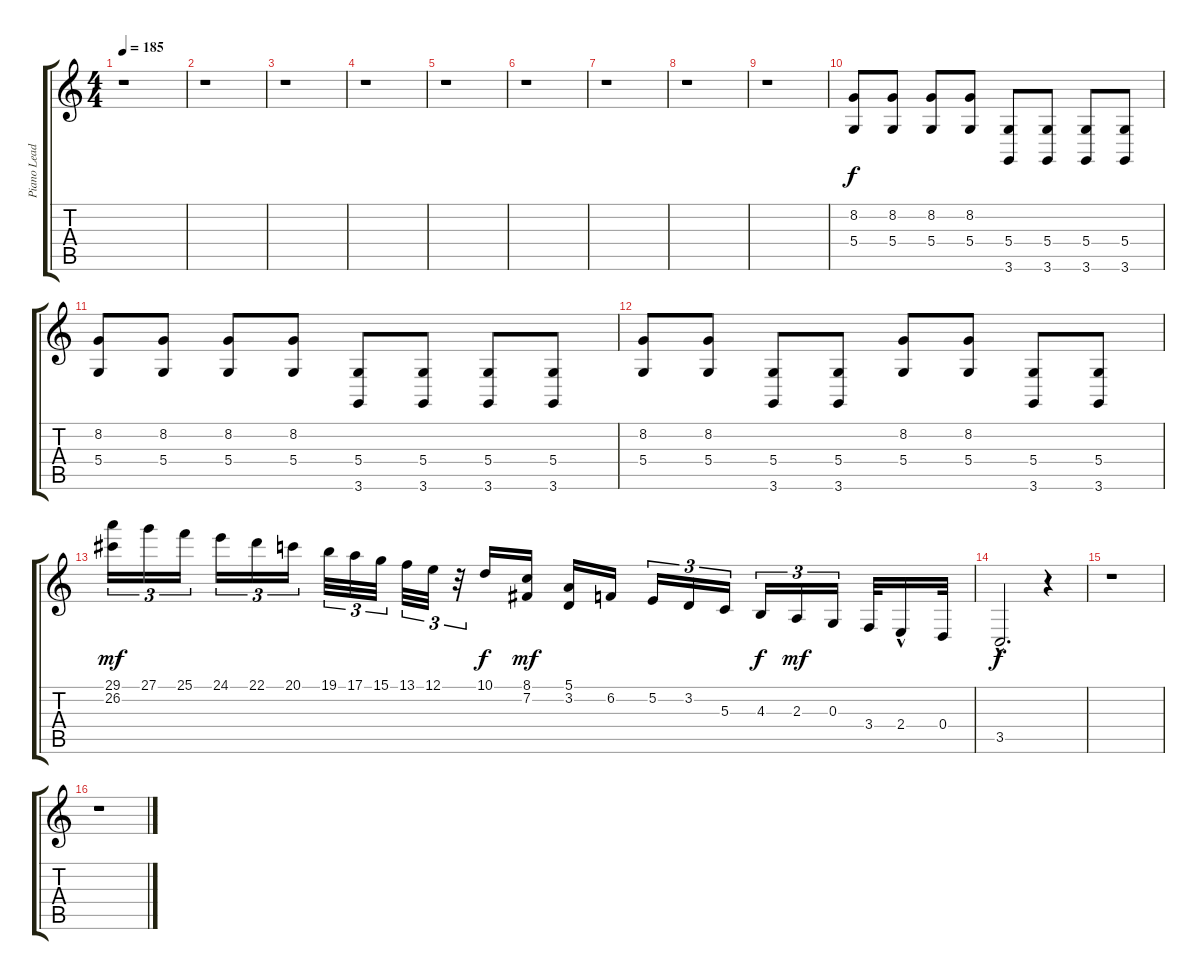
\track ("Piano Lead" "Piano Lead") {instrument acousticgrandpiano}
\staff {score tabs}
\tuning (E4 B3 G3 D3 A2 E2) {hide}
\ts (4 4)
\tempo 185
\clef g2
\ks c
r.1{dy f instrument acousticgrandpiano} |
r.1 |
r.1 |
r.1 |
r.1 |
r.1 |
r.1 |
r.1 |
r.1 |
(8.2 5.4).8 (8.2 5.4).8 (8.2 5.4).8 (8.2 5.4).8 (5.4 3.6).8 (5.4 3.6).8 (5.4 3.6).8 (5.4 3.6).8 |
(8.2 5.4).8 (8.2 5.4).8 (8.2 5.4).8 (8.2 5.4).8 (5.4 3.6).8 (5.4 3.6).8 (5.4 3.6).8 (5.4 3.6).8 |
(8.2 5.4).8 (8.2 5.4).8 (5.4 3.6).8 (5.4 3.6).8 (8.2 5.4).8 (8.2 5.4).8 (5.4 3.6).8 (5.4 3.6).8 |
(29.1 26.2).16{tu (3 2) dy mf} 27.1.16{tu (3 2)} 25.1.16{tu (3 2)} 24.1.16{tu (3 2)} 22.1.16{tu (3 2)} 20.1.16{tu (3 2)} 19.1.32{tu (3 2)} 17.1.32{tu (3 2)} 15.1.32{tu (3 2)} 13.1.32{tu (3 2)} 12.1.32{tu (3 2)} r.32{tu (3 2)} 10.1.16{dy f} (8.1 7.2).16{dy mf} (5.1 3.2).16 6.2.16 5.2.16{tu (3 2)} 3.2.16{tu (3 2)} 5.3.16{tu (3 2)} 4.3.16{tu (3 2) dy f} 2.3.16{tu (3 2) dy mf} 0.3.16{tu (3 2)} 3.4.32 2.4{hac}.16 0.4.32 |
3.5{hac}.2{d dy f} r.4 |
r.1 |
r.1
